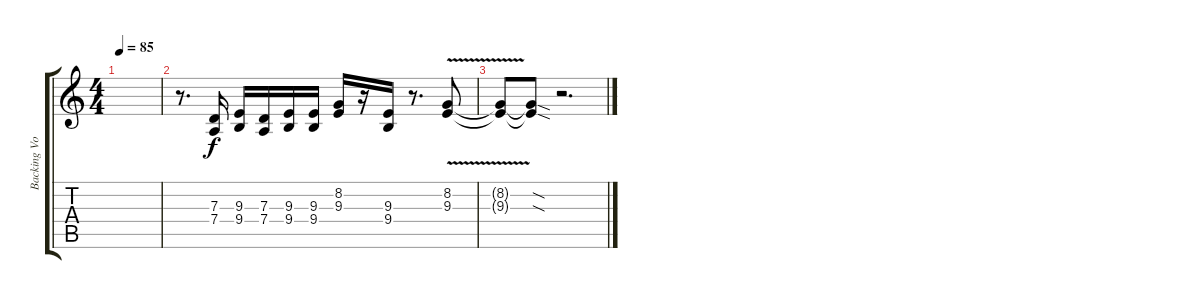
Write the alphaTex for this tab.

\track ("Backing Vocals 1" "Backing Vo") {instrument voiceoohs bank 255}
\staff {score tabs}
\tuning (E4 B3 G3 D3 A2 E2) {hide}
\ts (4 4)
\tempo 85
\clef g2
\ks c
|
r.8{d} (7.3 7.4).16 (9.3 9.4).16 (7.3 7.4).16 (9.3 9.4).16 (9.3 9.4).16 (8.2 9.3).16 r.16 (9.3 9.4).16 r.8{d} (8.2{v} 9.3{v}).8 |
(8.2{t} 9.3{t}).8 (8.2{sod t} 9.3{sod t}).8 r.2{d}
